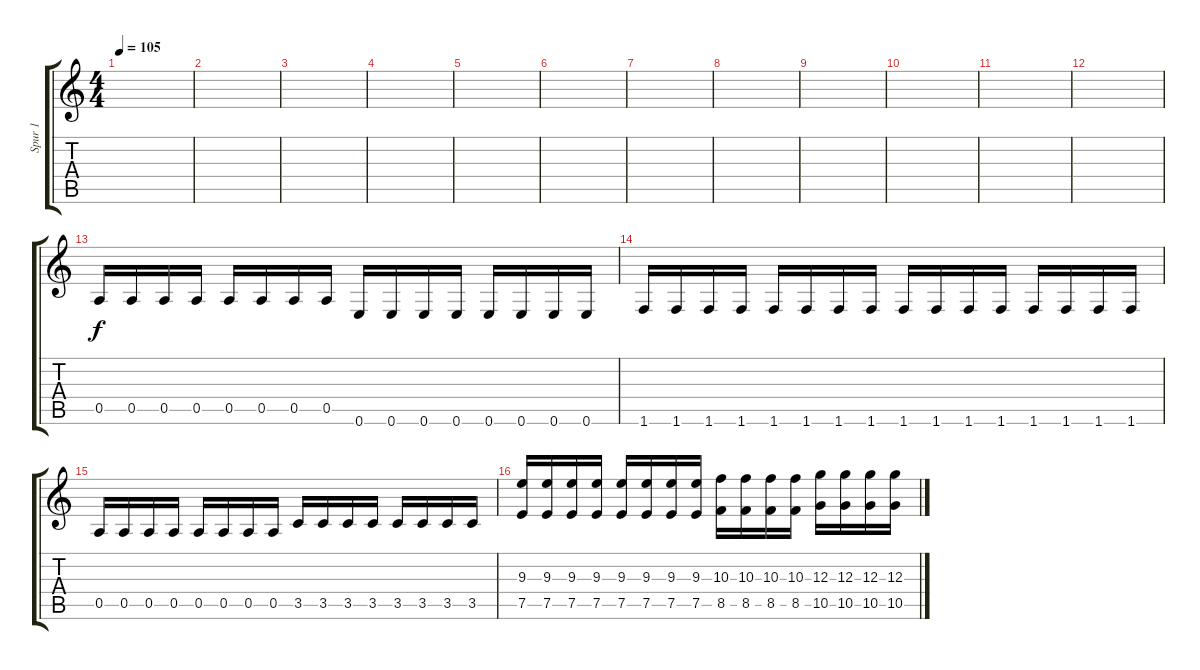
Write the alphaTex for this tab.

\track ("Spur 1" "Spur 1") {instrument distortionguitar}
\staff {score tabs}
\tuning (E4 B3 G3 D3 A2 E2) {hide}
\ts (4 4)
\tempo 105
\clef g2
\ks c
|
|
|
|
|
|
|
|
|
|
|
|
0.5.16 0.5.16 0.5.16 0.5.16 0.5.16 0.5.16 0.5.16 0.5.16 0.6.16 0.6.16 0.6.16 0.6.16 0.6.16 0.6.16 0.6.16 0.6.16 |
1.6.16 1.6.16 1.6.16 1.6.16 1.6.16 1.6.16 1.6.16 1.6.16 1.6.16 1.6.16 1.6.16 1.6.16 1.6.16 1.6.16 1.6.16 1.6.16 |
0.5.16 0.5.16 0.5.16 0.5.16 0.5.16 0.5.16 0.5.16 0.5.16 3.5.16 3.5.16 3.5.16 3.5.16 3.5.16 3.5.16 3.5.16 3.5.16 |
(9.3 7.5).16 (9.3 7.5).16 (9.3 7.5).16 (9.3 7.5).16 (9.3 7.5).16 (9.3 7.5).16 (9.3 7.5).16 (9.3 7.5).16 (10.3 8.5).16 (10.3 8.5).16 (10.3 8.5).16 (10.3 8.5).16 (12.3 10.5).16 (12.3 10.5).16 (12.3 10.5).16 (12.3 10.5).16
